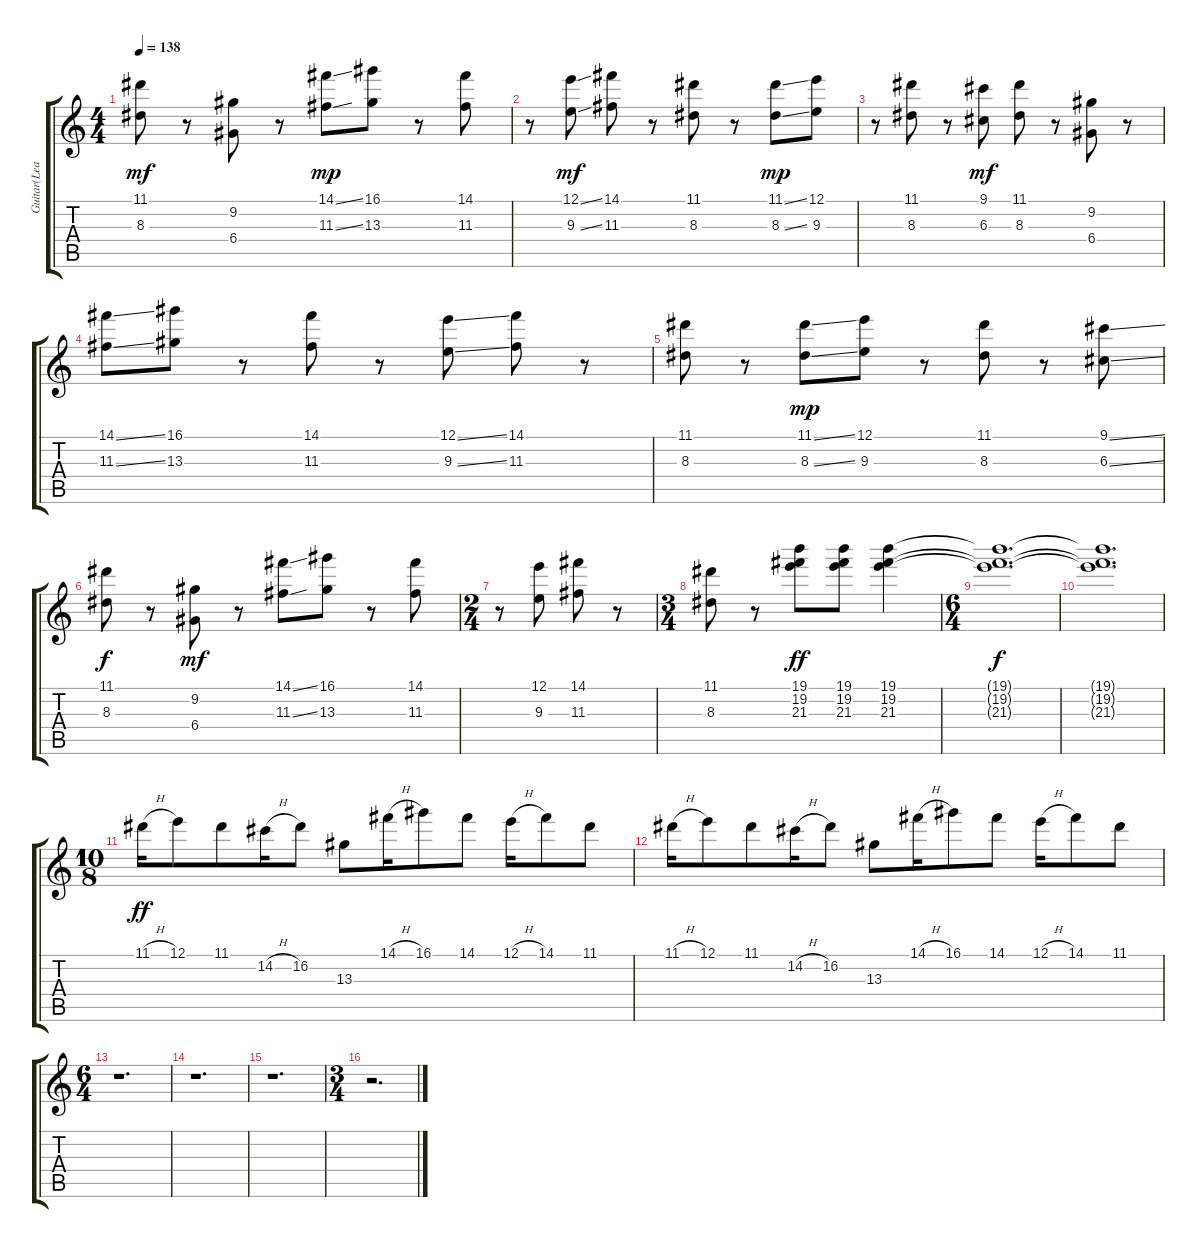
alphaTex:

\track ("Guitar(Lead)" "Guitar(Lea") {instrument distortionguitar}
\staff {score tabs}
\tuning (E4 B3 G3 D3 A2 E2) {hide}
\ts (4 4)
\tempo 138
\clef g2
\ks c
(11.1 8.3).8{dy mf} r.8 (9.2 6.4).8 r.8 (14.1{ss} 11.3{ss}).8{dy mp} (16.1 13.3).8 r.8 (14.1 11.3).8 |
r.8 (12.1{ss} 9.3{ss}).8{dy mf} (14.1 11.3).8 r.8 (11.1 8.3).8 r.8 (11.1{ss} 8.3{ss}).8{dy mp} (12.1 9.3).8 |
r.8 (11.1 8.3).8 r.8 (9.1 6.3).8{dy mf} (11.1 8.3).8 r.8 (9.2 6.4).8 r.8 |
(14.1{ss} 11.3{ss}).8 (16.1 13.3).8 r.8 (14.1 11.3).8 r.8 (12.1{ss} 9.3{ss}).8 (14.1 11.3).8 r.8 |
(11.1 8.3).8 r.8 (11.1{ss} 8.3{ss}).8{dy mp} (12.1 9.3).8 r.8 (11.1 8.3).8 r.8 (9.1{ss} 6.3{ss}).8 |
(11.1 8.3).8{dy f} r.8 (9.2 6.4).8{dy mf} r.8 (14.1{ss} 11.3{ss}).8 (16.1 13.3).8 r.8 (14.1 11.3).8 |
\ts (2 4)
r.8 (12.1 9.3).8 (14.1 11.3).8 r.8 |
\ts (3 4)
(11.1 8.3).8 r.8 (19.1 19.2 21.3).8{dy ff} (19.1 19.2 21.3).8 (19.1 19.2 21.3).4 |
\ts (6 4)
(19.1{t} 19.2{t} 21.3{t}).1{d dy f} |
(19.1{t} 19.2{t} 21.3{t}).1{d} |
\ts (10 8)
11.1{h}.16{dy ff} 12.1.8 11.1.8 14.2{h}.16 16.2.8 13.3.8 14.1{h}.16 16.1.8 14.1.8 12.1{h}.16 14.1.8 11.1.8 |
11.1{h}.16 12.1.8 11.1.8 14.2{h}.16 16.2.8 13.3.8 14.1{h}.16 16.1.8 14.1.8 12.1{h}.16 14.1.8 11.1.8 |
\ts (6 4)
r.1{d} |
r.1{d} |
r.1{d} |
\ts (3 4)
r.2{d}
